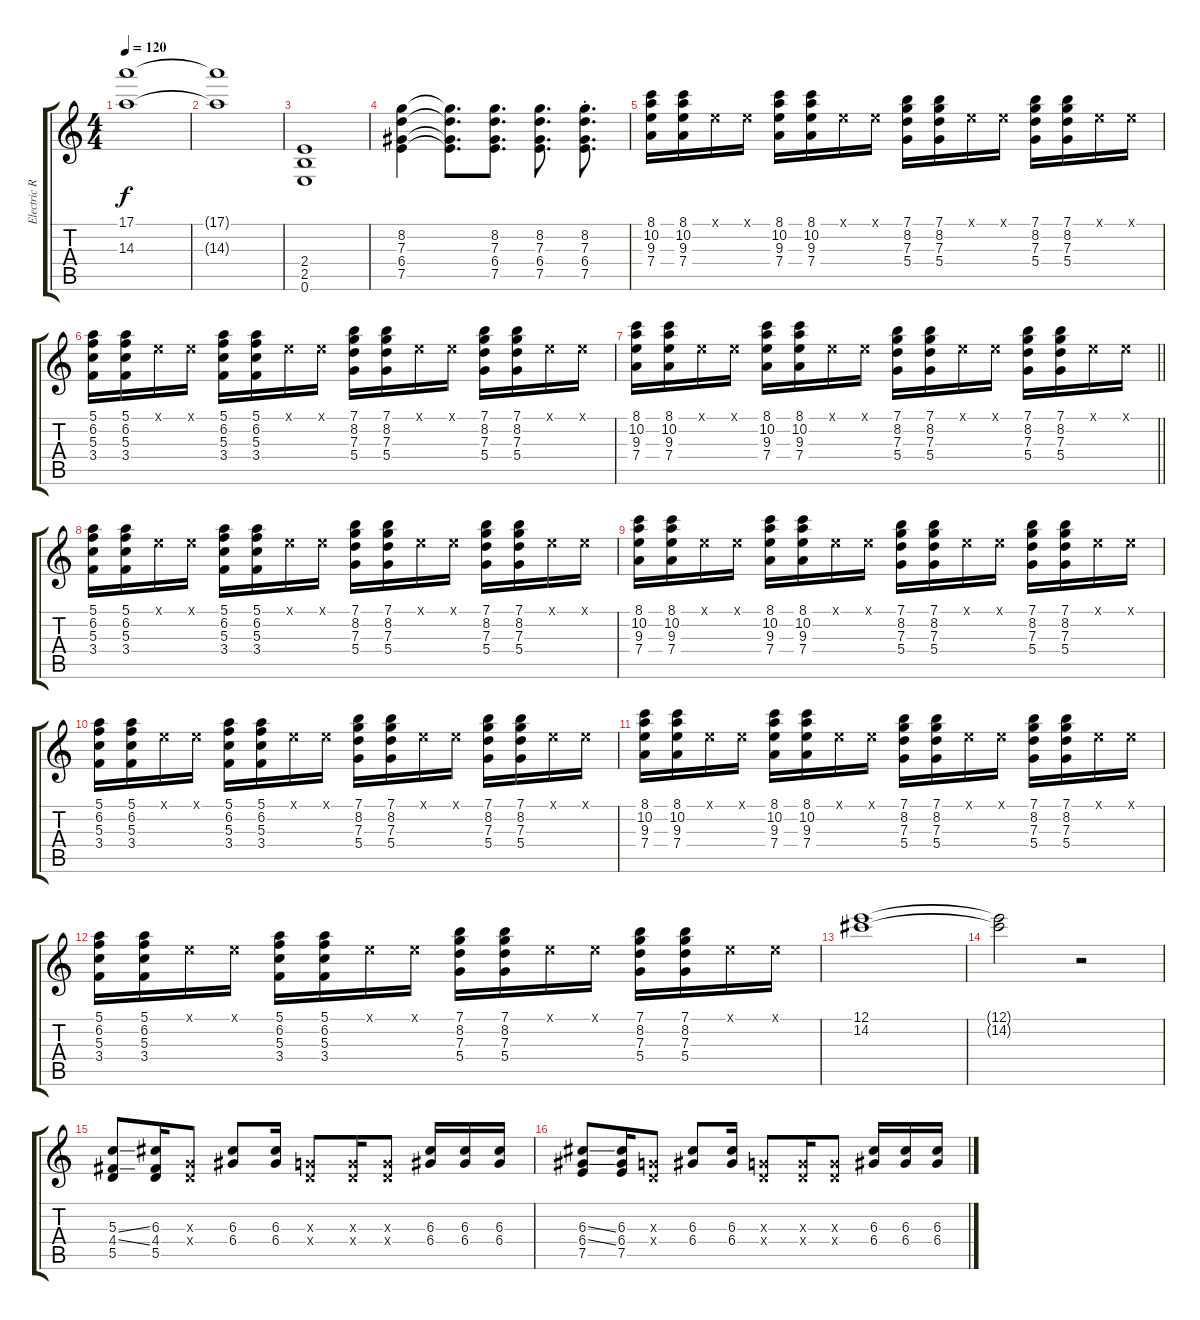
\track ("Electric Rhythm" "Electric R") {instrument distortionguitar}
\staff {score tabs}
\tuning (E4 B3 G3 D3 A2 E2) {hide}
\ts (4 4)
\tempo 120
\clef g2
\ks c
(17.1 14.3).1{dy f} |
(17.1{t} 14.3{t}).1 |
(2.4 2.5 0.6).1 |
(8.2 7.3 6.4 7.5).4 (8.2{t} 7.3{t} 6.4{t} 7.5{t}).8{d} (8.2 7.3 6.4 7.5).8{d} (8.2 7.3 6.4 7.5).8{d} (8.2{st} 7.3{st} 6.4{st} 7.5{st}).8{d} |
(8.1 10.2 9.3 7.4).16 (8.1 10.2 9.3 7.4).16 0.1{x}.16 0.1{x}.16 (8.1 10.2 9.3 7.4).16 (8.1 10.2 9.3 7.4).16 0.1{x}.16 0.1{x}.16 (7.1 8.2 7.3 5.4).16 (7.1 8.2 7.3 5.4).16 0.1{x}.16 0.1{x}.16 (7.1 8.2 7.3 5.4).16 (7.1 8.2 7.3 5.4).16 0.1{x}.16 0.1{x}.16 |
(5.1 6.2 5.3 3.4).16 (5.1 6.2 5.3 3.4).16 0.1{x}.16 0.1{x}.16 (5.1 6.2 5.3 3.4).16 (5.1 6.2 5.3 3.4).16 0.1{x}.16 0.1{x}.16 (7.1 8.2 7.3 5.4).16 (7.1 8.2 7.3 5.4).16 0.1{x}.16 0.1{x}.16 (7.1 8.2 7.3 5.4).16 (7.1 8.2 7.3 5.4).16 0.1{x}.16 0.1{x}.16 |
\barLineRight lightlight
(8.1 10.2 9.3 7.4).16 (8.1 10.2 9.3 7.4).16 0.1{x}.16 0.1{x}.16 (8.1 10.2 9.3 7.4).16 (8.1 10.2 9.3 7.4).16 0.1{x}.16 0.1{x}.16 (7.1 8.2 7.3 5.4).16 (7.1 8.2 7.3 5.4).16 0.1{x}.16 0.1{x}.16 (7.1 8.2 7.3 5.4).16 (7.1 8.2 7.3 5.4).16 0.1{x}.16 0.1{x}.16 |
(5.1 6.2 5.3 3.4).16 (5.1 6.2 5.3 3.4).16 0.1{x}.16 0.1{x}.16 (5.1 6.2 5.3 3.4).16 (5.1 6.2 5.3 3.4).16 0.1{x}.16 0.1{x}.16 (7.1 8.2 7.3 5.4).16 (7.1 8.2 7.3 5.4).16 0.1{x}.16 0.1{x}.16 (7.1 8.2 7.3 5.4).16 (7.1 8.2 7.3 5.4).16 0.1{x}.16 0.1{x}.16 |
(8.1 10.2 9.3 7.4).16 (8.1 10.2 9.3 7.4).16 0.1{x}.16 0.1{x}.16 (8.1 10.2 9.3 7.4).16 (8.1 10.2 9.3 7.4).16 0.1{x}.16 0.1{x}.16 (7.1 8.2 7.3 5.4).16 (7.1 8.2 7.3 5.4).16 0.1{x}.16 0.1{x}.16 (7.1 8.2 7.3 5.4).16 (7.1 8.2 7.3 5.4).16 0.1{x}.16 0.1{x}.16 |
(5.1 6.2 5.3 3.4).16 (5.1 6.2 5.3 3.4).16 0.1{x}.16 0.1{x}.16 (5.1 6.2 5.3 3.4).16 (5.1 6.2 5.3 3.4).16 0.1{x}.16 0.1{x}.16 (7.1 8.2 7.3 5.4).16 (7.1 8.2 7.3 5.4).16 0.1{x}.16 0.1{x}.16 (7.1 8.2 7.3 5.4).16 (7.1 8.2 7.3 5.4).16 0.1{x}.16 0.1{x}.16 |
(8.1 10.2 9.3 7.4).16 (8.1 10.2 9.3 7.4).16 0.1{x}.16 0.1{x}.16 (8.1 10.2 9.3 7.4).16 (8.1 10.2 9.3 7.4).16 0.1{x}.16 0.1{x}.16 (7.1 8.2 7.3 5.4).16 (7.1 8.2 7.3 5.4).16 0.1{x}.16 0.1{x}.16 (7.1 8.2 7.3 5.4).16 (7.1 8.2 7.3 5.4).16 0.1{x}.16 0.1{x}.16 |
(5.1 6.2 5.3 3.4).16 (5.1 6.2 5.3 3.4).16 0.1{x}.16 0.1{x}.16 (5.1 6.2 5.3 3.4).16 (5.1 6.2 5.3 3.4).16 0.1{x}.16 0.1{x}.16 (7.1 8.2 7.3 5.4).16 (7.1 8.2 7.3 5.4).16 0.1{x}.16 0.1{x}.16 (7.1 8.2 7.3 5.4).16 (7.1 8.2 7.3 5.4).16 0.1{x}.16 0.1{x}.16 |
(12.1 14.2).1 |
(12.1{t} 14.2{t}).2 r.2 |
(5.3{ss} 4.4{ss} 5.5).8 (6.3 4.4 5.5).16 (0.3{x} 0.4{x}).8 (6.3 6.4).8 (6.3 6.4).16 (0.3{x} 0.4{x}).8 (0.3{x} 0.4{x}).16 (0.3{x} 0.4{x}).8 (6.3 6.4).16 (6.3 6.4).16 (6.3 6.4).16 |
(6.3{ss} 6.4{ss} 7.5).8 (6.3 6.4 7.5).16 (0.3{x} 0.4{x}).8 (6.3 6.4).8 (6.3 6.4).16 (0.3{x} 0.4{x}).8 (0.3{x} 0.4{x}).16 (0.3{x} 0.4{x}).8 (6.3 6.4).16 (6.3 6.4).16 (6.3 6.4).16
